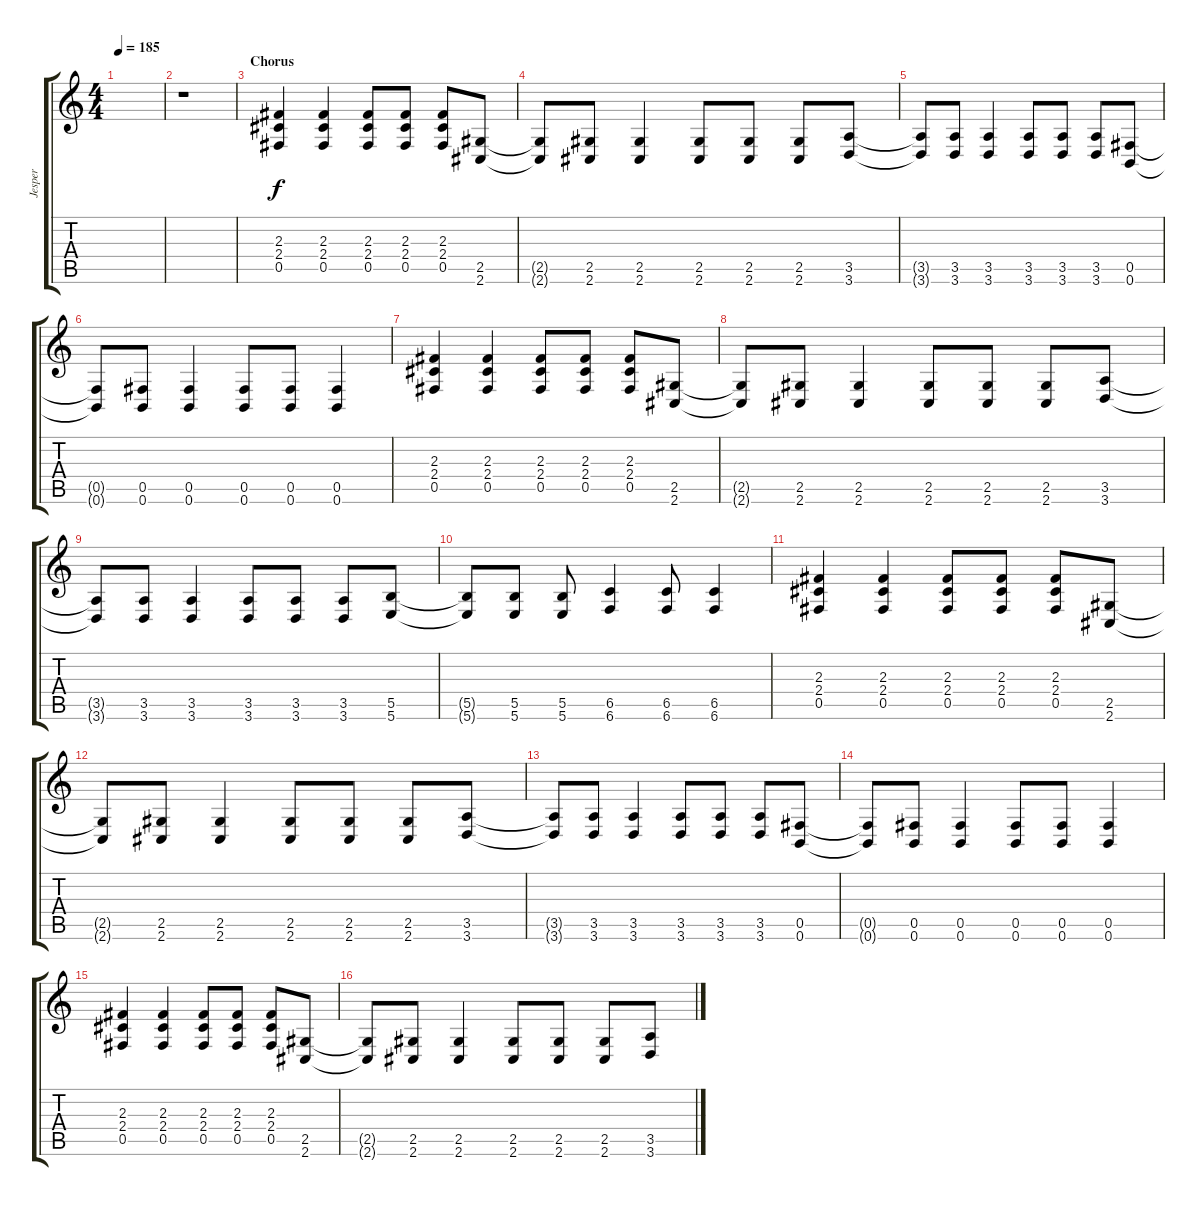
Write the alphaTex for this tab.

\track ("Jesper" "Jesper") {instrument distortionguitar}
\staff {score tabs}
\tuning (Db4 Ab3 E3 B2 Gb2 B1) {hide}
\ts (4 4)
\tempo 185
\clef g2
\ks c
|
r.1 |
\section ("" "Chorus")
(2.3 2.4 0.5).4{dy f} (2.3 2.4 0.5).4 (2.3 2.4 0.5).8 (2.3 2.4 0.5).8 (2.3 2.4 0.5).8 (2.5 2.6).8 |
(2.5{t} 2.6{t}).8 (2.5 2.6).8 (2.5 2.6).4 (2.5 2.6).8 (2.5 2.6).8 (2.5 2.6).8 (3.5 3.6).8 |
(3.5{t} 3.6{t}).8 (3.5 3.6).8 (3.5 3.6).4 (3.5 3.6).8 (3.5 3.6).8 (3.5 3.6).8 (0.5 0.6).8 |
(0.5{t} 0.6{t}).8 (0.5 0.6).8 (0.5 0.6).4 (0.5 0.6).8 (0.5 0.6).8 (0.5 0.6).4 |
(2.3 2.4 0.5).4 (2.3 2.4 0.5).4 (2.3 2.4 0.5).8 (2.3 2.4 0.5).8 (2.3 2.4 0.5).8 (2.5 2.6).8 |
(2.5{t} 2.6{t}).8 (2.5 2.6).8 (2.5 2.6).4 (2.5 2.6).8 (2.5 2.6).8 (2.5 2.6).8 (3.5 3.6).8 |
(3.5{t} 3.6{t}).8 (3.5 3.6).8 (3.5 3.6).4 (3.5 3.6).8 (3.5 3.6).8 (3.5 3.6).8 (5.5 5.6).8 |
(5.5{t} 5.6{t}).8 (5.5 5.6).8 (5.5 5.6).8 (6.5 6.6).4 (6.5 6.6).8 (6.5 6.6).4 |
(2.3 2.4 0.5).4 (2.3 2.4 0.5).4 (2.3 2.4 0.5).8 (2.3 2.4 0.5).8 (2.3 2.4 0.5).8 (2.5 2.6).8 |
(2.5{t} 2.6{t}).8 (2.5 2.6).8 (2.5 2.6).4 (2.5 2.6).8 (2.5 2.6).8 (2.5 2.6).8 (3.5 3.6).8 |
(3.5{t} 3.6{t}).8 (3.5 3.6).8 (3.5 3.6).4 (3.5 3.6).8 (3.5 3.6).8 (3.5 3.6).8 (0.5 0.6).8 |
(0.5{t} 0.6{t}).8 (0.5 0.6).8 (0.5 0.6).4 (0.5 0.6).8 (0.5 0.6).8 (0.5 0.6).4 |
(2.3 2.4 0.5).4 (2.3 2.4 0.5).4 (2.3 2.4 0.5).8 (2.3 2.4 0.5).8 (2.3 2.4 0.5).8 (2.5 2.6).8 |
(2.5{t} 2.6{t}).8 (2.5 2.6).8 (2.5 2.6).4 (2.5 2.6).8 (2.5 2.6).8 (2.5 2.6).8 (3.5 3.6).8
